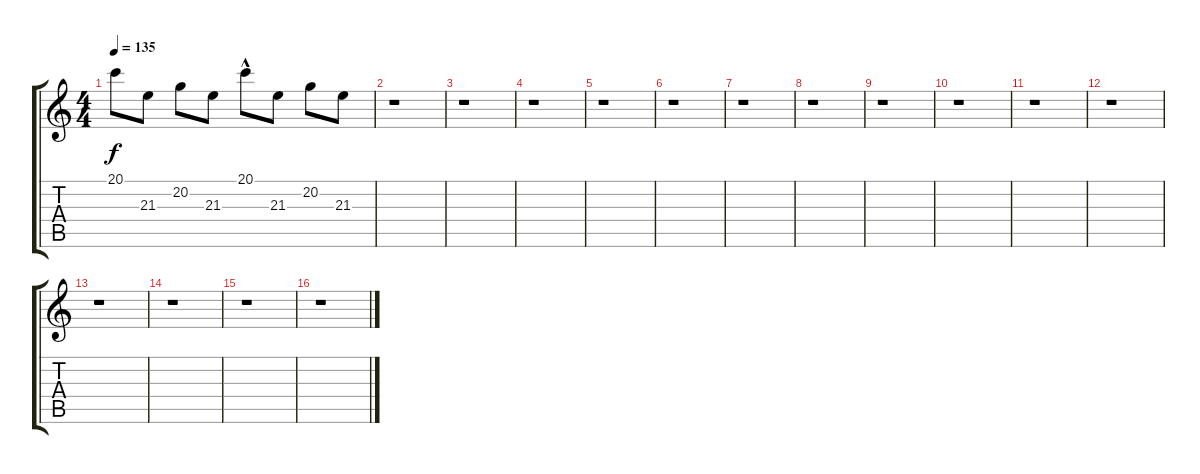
\track "" {instrument marimba}
\staff {score tabs}
\tuning (E4 B3 G3 D3 A2 E2) {hide}
\ts (4 4)
\tempo 135
\clef g2
\ks c
20.1.8{dy f} 21.3.8 20.2.8 21.3.8 20.1{hac}.8 21.3.8 20.2.8 21.3.8 |
r.1 |
r.1 |
r.1 |
r.1 |
r.1 |
r.1 |
r.1 |
r.1 |
r.1 |
r.1 |
r.1 |
r.1 |
r.1 |
r.1 |
r.1
